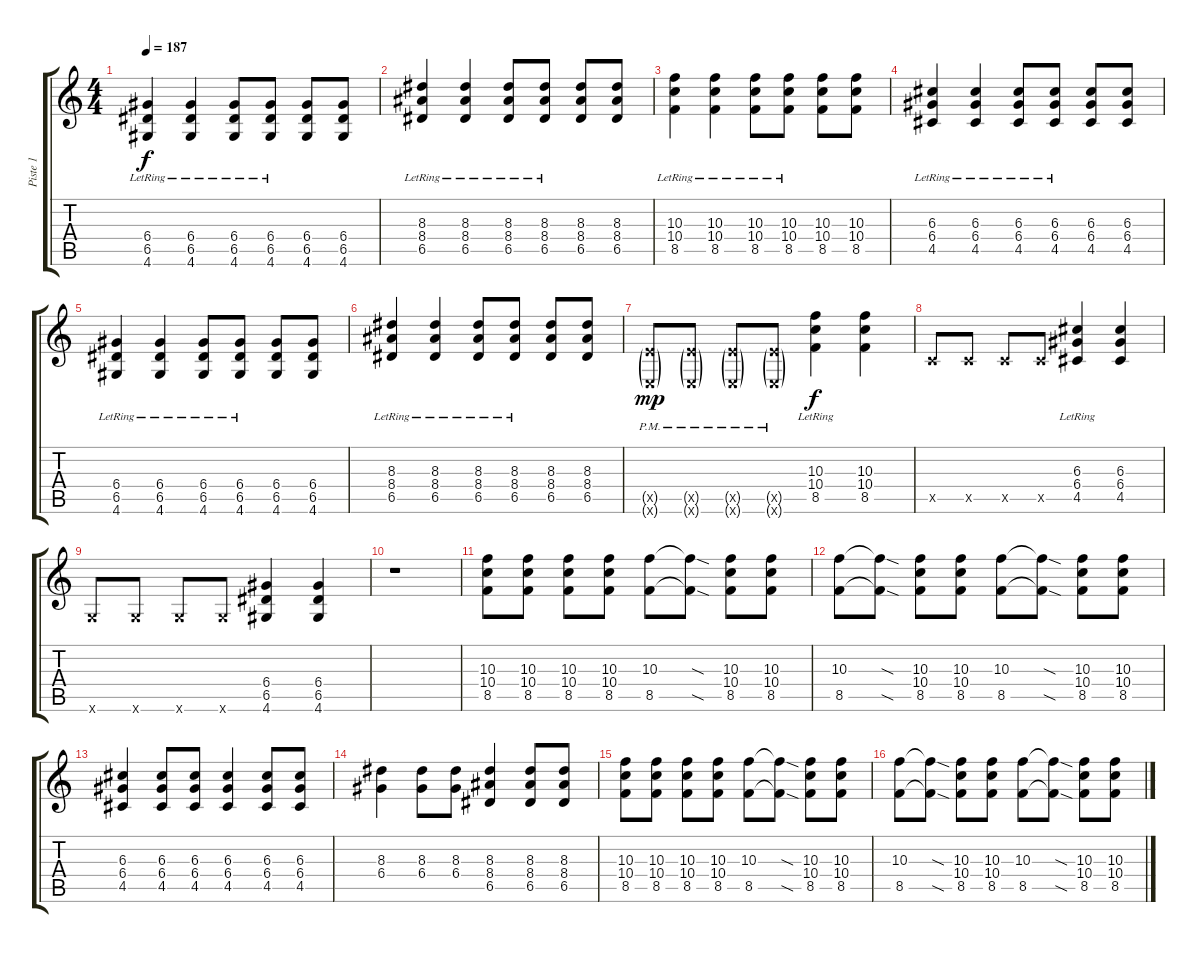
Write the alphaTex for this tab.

\track ("Piste 1" "Piste 1") {instrument overdrivenguitar}
\staff {score tabs}
\tuning (E4 B3 G3 D3 A2 E2) {hide}
\ts (4 4)
\tempo 187
\clef g2
\ks c
(6.4{lr} 6.5 4.6).4{dy f} (6.4{lr} 6.5{lr} 4.6).4 (6.4{lr} 6.5{lr} 4.6).8 (6.4{lr} 6.5{lr} 4.6).8 (6.4 6.5 4.6).8 (6.4 6.5 4.6).8 |
(8.3{lr} 8.4{lr} 6.5{lr}).4 (8.3{lr} 8.4{lr} 6.5{lr}).4 (8.3{lr} 8.4{lr} 6.5{lr}).8 (8.3{lr} 8.4{lr} 6.5{lr}).8 (8.3 8.4 6.5).8 (8.3 8.4 6.5).8 |
(10.3{lr} 10.4{lr} 8.5{lr}).4 (10.3{lr} 10.4{lr} 8.5{lr}).4 (10.3{lr} 10.4{lr} 8.5{lr}).8 (10.3{lr} 10.4{lr} 8.5{lr}).8 (10.3 10.4 8.5).8 (10.3 10.4 8.5).8 |
(6.3{lr} 6.4{lr} 4.5).4 (6.3{lr} 6.4{lr} 4.5{lr}).4 (6.3{lr} 6.4{lr} 4.5{lr}).8 (6.3{lr} 6.4{lr} 4.5{lr}).8 (6.3 6.4 4.5).8 (6.3 6.4 4.5).8 |
(6.4{lr} 6.5 4.6).4 (6.4{lr} 6.5{lr} 4.6).4 (6.4{lr} 6.5{lr} 4.6).8 (6.4{lr} 6.5{lr} 4.6).8 (6.4 6.5 4.6).8 (6.4 6.5 4.6).8 |
(8.3{lr} 8.4{lr} 6.5{lr}).4 (8.3{lr} 8.4{lr} 6.5{lr}).4 (8.3{lr} 8.4{lr} 6.5{lr}).8 (8.3{lr} 8.4{lr} 6.5{lr}).8 (8.3 8.4 6.5).8 (8.3 8.4 6.5).8 |
(7.5{g x} 0.6{g pm x}).8{dy mp} (7.5{g x} 0.6{g pm x}).8 (7.5{g x} 0.6{g pm x}).8 (7.5{g x} 0.6{g pm x}).8 (10.3{lr} 10.4{lr} 8.5{lr}).4{dy f} (10.3 10.4 8.5).4 |
3.5{x}.8 3.5{x}.8 3.5{x}.8 3.5{x}.8 (6.3{lr} 6.4{lr} 4.5{lr}).4 (6.3 6.4 4.5).4 |
3.6{x}.8 3.6{x}.8 3.6{x}.8 3.6{x}.8 (6.4 6.5 4.6).4 (6.4 6.5 4.6).4 |
r.1 |
(10.3 10.4 8.5).8 (10.3 10.4 8.5).8 (10.3 10.4 8.5).8 (10.3 10.4 8.5).8 (10.3 8.5).8 (10.3{sod t} 8.5{sod t}).8 (10.3 10.4 8.5).8 (10.3 10.4 8.5).8 |
(10.3 8.5).8 (10.3{sod t} 8.5{sod t}).8 (10.3 10.4 8.5).8 (10.3 10.4 8.5).8 (10.3 8.5).8 (10.3{sod t} 8.5{sod t}).8 (10.3 10.4 8.5).8 (10.3 10.4 8.5).8 |
(6.3 6.4 4.5).4 (6.3 6.4 4.5).8 (6.3 6.4 4.5).8 (6.3 6.4 4.5).4 (6.3 6.4 4.5).8 (6.3 6.4 4.5).8 |
(8.3 6.4).4 (8.3 6.4).8 (8.3 6.4).8 (8.3 8.4 6.5).4 (8.3 8.4 6.5).8 (8.3 8.4 6.5).8 |
(10.3 10.4 8.5).8 (10.3 10.4 8.5).8 (10.3 10.4 8.5).8 (10.3 10.4 8.5).8 (10.3 8.5).8 (10.3{sod t} 8.5{sod t}).8 (10.3 10.4 8.5).8 (10.3 10.4 8.5).8 |
(10.3 8.5).8 (10.3{sod t} 8.5{sod t}).8 (10.3 10.4 8.5).8 (10.3 10.4 8.5).8 (10.3 8.5).8 (10.3{sod t} 8.5{sod t}).8 (10.3 10.4 8.5).8 (10.3 10.4 8.5).8
